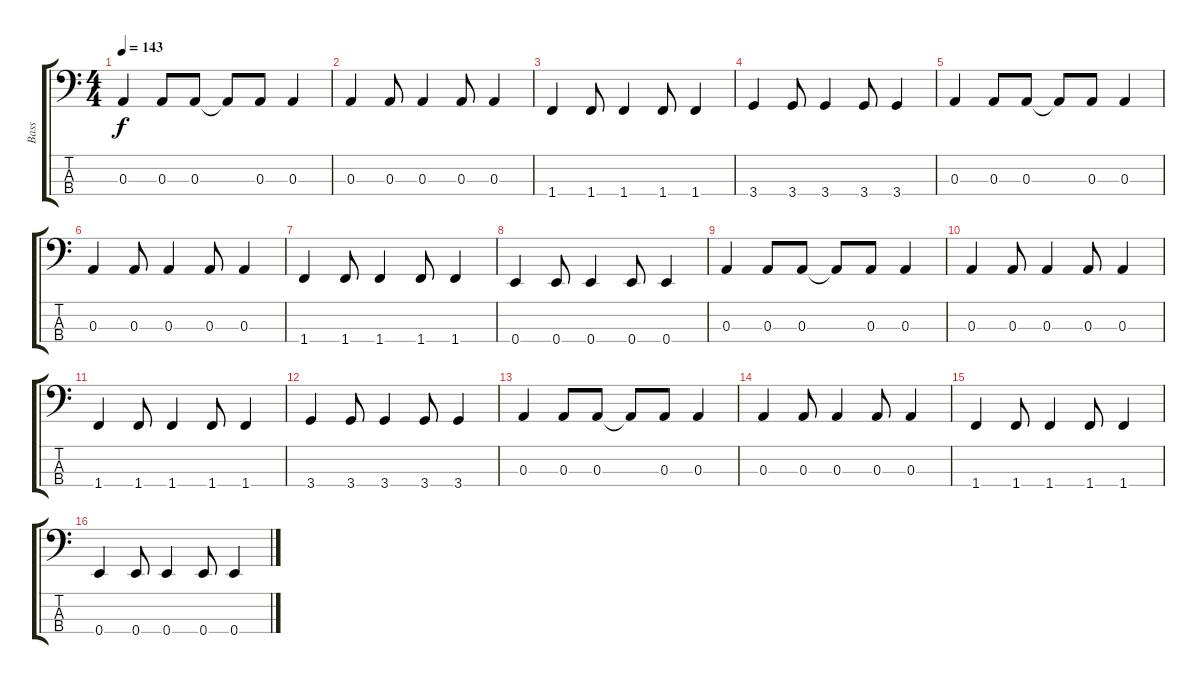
\track ("Bass" "Bass") {instrument electricbassfinger}
\staff {score tabs}
\tuning (G2 D2 A1 E1) {hide}
\ts (4 4)
\tempo 143
\clef f4
\ks c
0.3.4{dy f} 0.3.8 0.3.8 0.3{t}.8 0.3.8 0.3.4 |
0.3.4 0.3.8 0.3.4 0.3.8 0.3.4 |
1.4.4 1.4.8 1.4.4 1.4.8 1.4.4 |
3.4.4 3.4.8 3.4.4 3.4.8 3.4.4 |
0.3.4 0.3.8 0.3.8 0.3{t}.8 0.3.8 0.3.4 |
0.3.4 0.3.8 0.3.4 0.3.8 0.3.4 |
1.4.4 1.4.8 1.4.4 1.4.8 1.4.4 |
0.4.4 0.4.8 0.4.4 0.4.8 0.4.4 |
0.3.4 0.3.8 0.3.8 0.3{t}.8 0.3.8 0.3.4 |
0.3.4 0.3.8 0.3.4 0.3.8 0.3.4 |
1.4.4 1.4.8 1.4.4 1.4.8 1.4.4 |
3.4.4 3.4.8 3.4.4 3.4.8 3.4.4 |
0.3.4 0.3.8 0.3.8 0.3{t}.8 0.3.8 0.3.4 |
0.3.4 0.3.8 0.3.4 0.3.8 0.3.4 |
1.4.4 1.4.8 1.4.4 1.4.8 1.4.4 |
0.4.4 0.4.8 0.4.4 0.4.8 0.4.4
